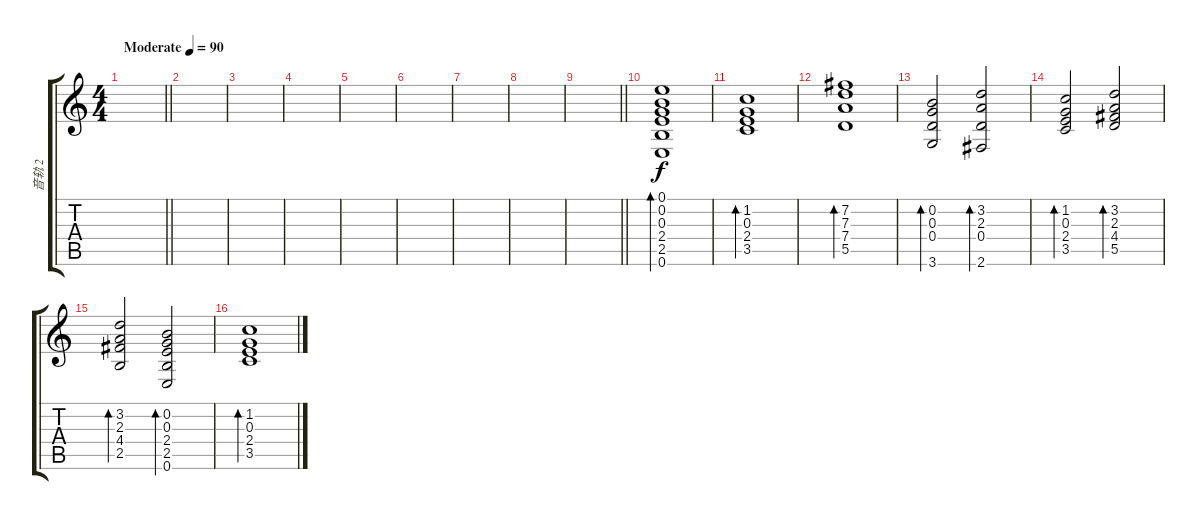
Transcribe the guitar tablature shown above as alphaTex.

\track ("音轨 2" "音轨 2") {instrument acousticguitarnylon}
\staff {score tabs}
\tuning (E4 B3 G3 D3 A2 E2) {hide}
\ts (4 4)
\tempo (90 "Moderate")
\clef g2
\barLineRight lightlight
\ks c
|
|
|
|
|
|
|
|
\barLineRight lightlight
|
(0.1 0.2 0.3 2.4 2.5 0.6).1{bd 120} |
(1.2 0.3 2.4 3.5).1{bd 120} |
(7.2 7.3 7.4 5.5).1{bd 120} |
(0.2 0.3 0.4 3.6).2{bd 120} (3.2 2.3 0.4 2.6).2{bd 120} |
(1.2 0.3 2.4 3.5).2{bd 120} (3.2 2.3 4.4 5.5).2{bd 120} |
(3.2 2.3 4.4 2.5).2{bd 120} (0.2 0.3 2.4 2.5 0.6).2{bd 120} |
(1.2 0.3 2.4 3.5).1{bd 120}
